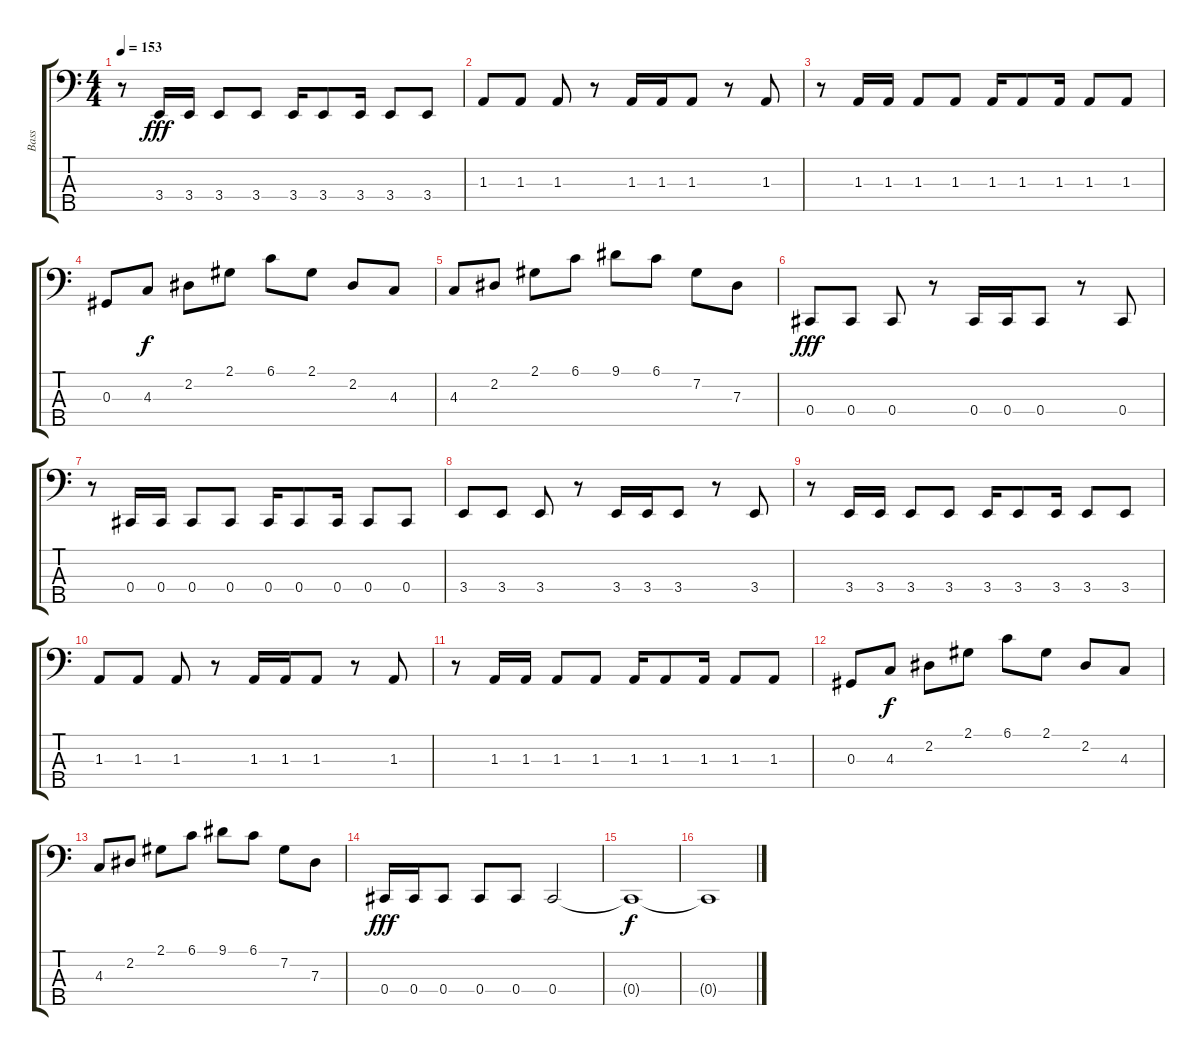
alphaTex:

\track ("Bass" "Bass") {instrument electricbassfinger}
\staff {score tabs}
\tuning (Gb2 Db2 Ab1 Db1 Ab0) {hide}
\ts (4 4)
\tempo 153
\clef f4
\ks c
r.8{dy fff} 3.4.16 3.4.16 3.4.8 3.4.8 3.4.16 3.4.8 3.4.16 3.4.8 3.4.8 |
1.3.8 1.3.8 1.3.8 r.8 1.3.16 1.3.16 1.3.8 r.8 1.3.8 |
r.8 1.3.16 1.3.16 1.3.8 1.3.8 1.3.16 1.3.8 1.3.16 1.3.8 1.3.8 |
0.3.8 4.3.8{dy f} 2.2.8 2.1.8 6.1.8 2.1.8 2.2.8 4.3.8 |
4.3.8 2.2.8 2.1.8 6.1.8 9.1.8 6.1.8 7.2.8 7.3.8 |
0.4.8{dy fff} 0.4.8 0.4.8 r.8 0.4.16 0.4.16 0.4.8 r.8 0.4.8 |
r.8 0.4.16 0.4.16 0.4.8 0.4.8 0.4.16 0.4.8 0.4.16 0.4.8 0.4.8 |
3.4.8 3.4.8 3.4.8 r.8 3.4.16 3.4.16 3.4.8 r.8 3.4.8 |
r.8 3.4.16 3.4.16 3.4.8 3.4.8 3.4.16 3.4.8 3.4.16 3.4.8 3.4.8 |
1.3.8 1.3.8 1.3.8 r.8 1.3.16 1.3.16 1.3.8 r.8 1.3.8 |
r.8 1.3.16 1.3.16 1.3.8 1.3.8 1.3.16 1.3.8 1.3.16 1.3.8 1.3.8 |
0.3.8 4.3.8{dy f} 2.2.8 2.1.8 6.1.8 2.1.8 2.2.8 4.3.8 |
4.3.8 2.2.8 2.1.8 6.1.8 9.1.8 6.1.8 7.2.8 7.3.8 |
0.4.16{dy fff} 0.4.16 0.4.8 0.4.8 0.4.8 0.4.2 |
0.4{t}.1{dy f} |
0.4{t}.1
